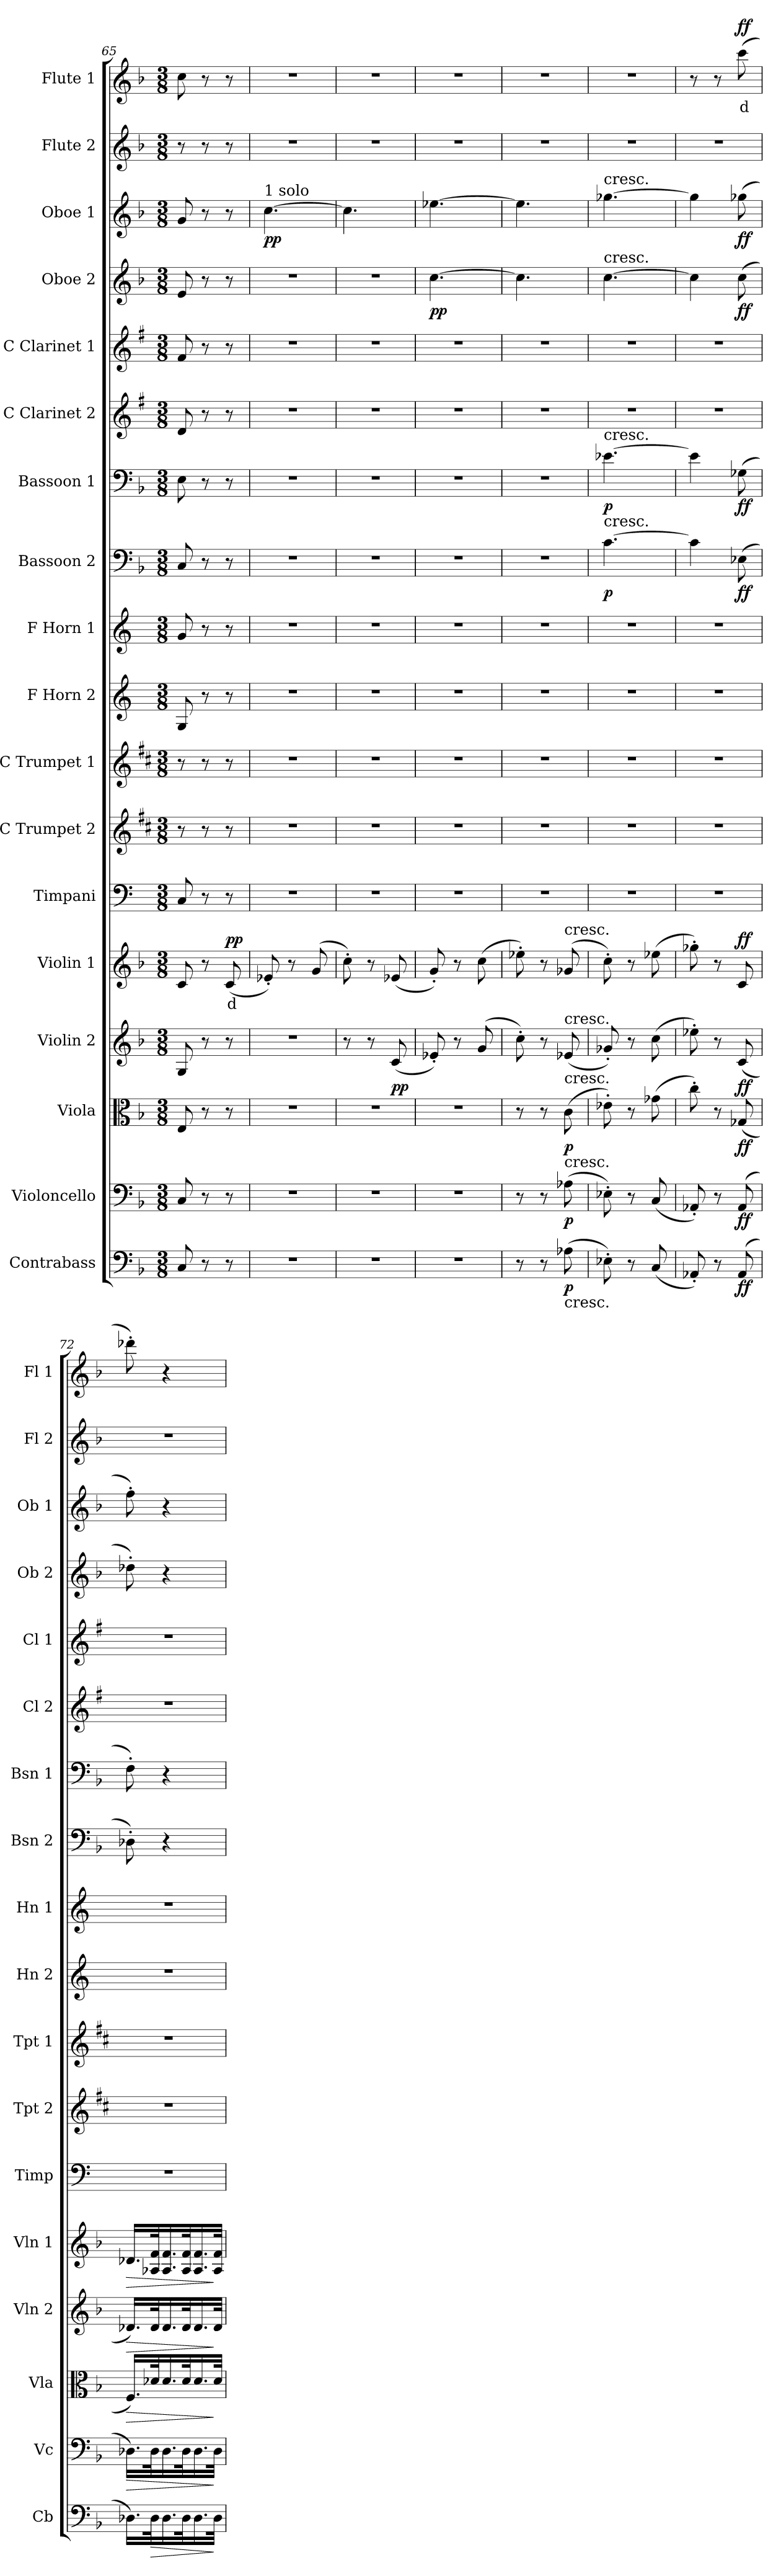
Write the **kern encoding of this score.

**kern	**dynam	**kern	**dynam	**kern	**dynam	**kern	**dynam	**kern	**text	**dynam	**kern	**kern	**kern	**kern	**kern	**kern	**dynam	**kern	**dynam	**kern	**kern	**kern	**dynam	**kern	**dynam	**kern	**kern	**text	**dynam
*part18	*part18	*part17	*part17	*part16	*part16	*part15	*part15	*part14	*part14	*part14	*part13	*part12	*part11	*part10	*part9	*part8	*part8	*part7	*part7	*part6	*part5	*part4	*part4	*part3	*part3	*part2	*part1	*part1	*part1
*staff18	*staff18	*staff17	*staff17	*staff16	*staff16	*staff15	*staff15	*staff14	*staff14	*staff14	*staff13	*staff12	*staff11	*staff10	*staff9	*staff8	*staff8	*staff7	*staff7	*staff6	*staff5	*staff4	*staff4	*staff3	*staff3	*staff2	*staff1	*staff1	*staff1
*I"Contrabass	*	*I"Violoncello	*	*I"Viola	*	*I"Violin 2	*	*I"Violin 1	*	*	*I"Timpani	*I"C Trumpet 2	*I"C Trumpet 1	*I"F Horn 2	*I"F Horn 1	*I"Bassoon 2	*	*I"Bassoon 1	*	*I"C Clarinet 2	*I"C Clarinet 1	*I"Oboe 2	*	*I"Oboe 1	*	*I"Flute 2	*I"Flute 1	*	*
*I'Cb	*	*I'Vc	*	*I'Vla	*	*I'Vln 2	*	*I'Vln 1	*	*	*I'Timp	*I'Tpt 2	*I'Tpt 1	*I'Hn 2	*I'Hn 1	*I'Bsn 2	*	*I'Bsn 1	*	*I'Cl 2	*I'Cl 1	*I'Ob 2	*	*I'Ob 1	*	*I'Fl 2	*I'Fl 1	*	*
!!LO:PB:g=z
*clefF4	*	*clefF4	*	*clefC3	*	*clefG2	*	*clefG2	*	*	*clefF4	*clefG2	*clefG2	*clefG2	*clefG2	*clefF4	*	*clefF4	*	*clefG2	*clefG2	*clefG2	*	*clefG2	*	*clefG2	*clefG2	*	*
*ITrd7c12	*	*	*	*	*	*	*	*	*	*	*	*ITrd1c2	*ITrd1c2	*ITrd4c7	*ITrd4c7	*	*	*	*	*ITrd1c2	*ITrd1c2	*	*	*	*	*	*	*	*
*k[b-]	*	*k[b-]	*	*k[b-]	*	*k[b-]	*	*k[b-]	*	*	*k[]	*k[]	*k[]	*k[b-]	*k[b-]	*k[b-]	*	*k[b-]	*	*k[b-]	*k[b-]	*k[b-]	*	*k[b-]	*	*k[b-]	*k[b-]	*	*
*F:	*	*F:	*	*F:	*	*F:	*	*F:	*	*	*	*	*	*	*	*F:	*	*F:	*	*F:	*F:	*F:	*	*F:	*	*F:	*F:	*	*
*M3/8	*	*M3/8	*	*M3/8	*	*M3/8	*	*M3/8	*	*	*M3/8	*M3/8	*M3/8	*M3/8	*M3/8	*M3/8	*	*M3/8	*	*M3/8	*M3/8	*M3/8	*	*M3/8	*	*M3/8	*M3/8	*	*
=65	=65	=65	=65	=65	=65	=65	=65	=65	=65	=65	=65	=65	=65	=65	=65	=65	=65	=65	=65	=65	=65	=65	=65	=65	=65	=65	=65	=65	=65
8CC/	.	8C/	.	8E/	.	8G/	.	8c/	.	.	8C/	8r	8r	8C/	8c/	8C/	.	8E\	.	8c/	8e/	8e/	.	8g/	.	8r	8cc\	.	.
8r	.	8r	.	8r	.	8r	.	8r	.	.	8r	8r	8r	8r	8r	8r	.	8r	.	8r	8r	8r	.	8r	.	8r	8r	.	.
!	!	!	!	!	!	!	!	!	!LO:LY:b:color=#FF0000	!LO:DY:b	!	!	!	!	!	!	!	!	!	!	!	!	!	!	!	!	!	!	!
8r	.	8r	.	8r	.	8r	.	(8c/	d	pp	8r	8r	8r	8r	8r	8r	.	8r	.	8r	8r	8r	.	8r	.	8r	8r	.	.
=66	=66	=66	=66	=66	=66	=66	=66	=66	=66	=66	=66	=66	=66	=66	=66	=66	=66	=66	=66	=66	=66	=66	=66	=66	=66	=66	=66	=66	=66
!	!	!	!	!	!	!	!	!	!	!	!	!	!	!	!	!	!	!	!	!	!	!	!	!LO:TX:a:t=1 solo	!	!	!	!	!
!	!	!	!	!	!	!	!	!	!	!	!	!	!	!	!	!	!	!	!	!	!	!	!	!	!LO:DY:b	!	!	!	!
4.r	.	4.r	.	4.r	.	4.r	.	8e-X'/)	.	.	4.r	4.r	4.r	4.r	4.r	4.r	.	4.r	.	4.r	4.r	4.r	.	[4.cc\	pp	4.r	4.r	.	.
.	.	.	.	.	.	.	.	8r	.	.	.	.	.	.	.	.	.	.	.	.	.	.	.	.	.	.	.	.	.
.	.	.	.	.	.	.	.	(8g/	.	.	.	.	.	.	.	.	.	.	.	.	.	.	.	.	.	.	.	.	.
=67	=67	=67	=67	=67	=67	=67	=67	=67	=67	=67	=67	=67	=67	=67	=67	=67	=67	=67	=67	=67	=67	=67	=67	=67	=67	=67	=67	=67	=67
4.r	.	4.r	.	4.r	.	8r	.	8cc'\)	.	.	4.r	4.r	4.r	4.r	4.r	4.r	.	4.r	.	4.r	4.r	4.r	.	4.cc\]	.	4.r	4.r	.	.
.	.	.	.	.	.	8r	.	8r	.	.	.	.	.	.	.	.	.	.	.	.	.	.	.	.	.	.	.	.	.
!	!	!	!	!	!	!	!LO:DY:b	!	!	!	!	!	!	!	!	!	!	!	!	!	!	!	!	!	!	!	!	!	!
.	.	.	.	.	.	(8c/	pp	(8e-X/	.	.	.	.	.	.	.	.	.	.	.	.	.	.	.	.	.	.	.	.	.
=68	=68	=68	=68	=68	=68	=68	=68	=68	=68	=68	=68	=68	=68	=68	=68	=68	=68	=68	=68	=68	=68	=68	=68	=68	=68	=68	=68	=68	=68
!	!	!	!	!	!	!	!	!	!	!	!	!	!	!	!	!	!	!	!	!	!	!	!LO:DY:b	!	!	!	!	!	!
4.r	.	4.r	.	4.r	.	8e-X'/)	.	8g'/)	.	.	4.r	4.r	4.r	4.r	4.r	4.r	.	4.r	.	4.r	4.r	[4.cc\	pp	[4.ee-X\	.	4.r	4.r	.	.
.	.	.	.	.	.	8r	.	8r	.	.	.	.	.	.	.	.	.	.	.	.	.	.	.	.	.	.	.	.	.
.	.	.	.	.	.	(8g/	.	(8cc\	.	.	.	.	.	.	.	.	.	.	.	.	.	.	.	.	.	.	.	.	.
=69	=69	=69	=69	=69	=69	=69	=69	=69	=69	=69	=69	=69	=69	=69	=69	=69	=69	=69	=69	=69	=69	=69	=69	=69	=69	=69	=69	=69	=69
8r	.	8r	.	8r	.	8cc'\)	.	8ee-X'\)	.	.	4.r	4.r	4.r	4.r	4.r	4.r	.	4.r	.	4.r	4.r	4.cc\]	.	4.ee-\]	.	4.r	4.r	.	.
8r	.	8r	.	8r	.	8r	.	8r	.	.	.	.	.	.	.	.	.	.	.	.	.	.	.	.	.	.	.	.	.
!	!	!	!	!	!	!	!	!LO:TX:a:t=cresc.	!	!	!	!	!	!	!	!	!	!	!	!	!	!	!	!	!	!	!	!	!
!	!	!	!	!	!	!LO:TX:a:t=cresc.	!	!	!	!	!	!	!	!	!	!	!	!	!	!	!	!	!	!	!	!	!	!	!
!	!	!	!	!LO:TX:a:t=cresc.	!	!	!	!	!	!	!	!	!	!	!	!	!	!	!	!	!	!	!	!	!	!	!	!	!
!	!	!LO:TX:a:t=cresc.	!	!	!	!	!	!	!	!	!	!	!	!	!	!	!	!	!	!	!	!	!	!	!	!	!	!	!
!LO:TX:b:t=cresc.	!	!	!	!	!	!	!	!	!	!	!	!	!	!	!	!	!	!	!	!	!	!	!	!	!	!	!	!	!
!	!LO:DY:b	!	!LO:DY:b	!	!LO:DY:b	!	!	!	!	!	!	!	!	!	!	!	!	!	!	!	!	!	!	!	!	!	!	!	!
(8AA-X\	p	(8A-X\	p	(8c\	p	(8e-X/	.	(8g-X/	.	.	.	.	.	.	.	.	.	.	.	.	.	.	.	.	.	.	.	.	.
=70	=70	=70	=70	=70	=70	=70	=70	=70	=70	=70	=70	=70	=70	=70	=70	=70	=70	=70	=70	=70	=70	=70	=70	=70	=70	=70	=70	=70	=70
!	!	!	!	!	!	!	!	!	!	!	!	!	!	!	!	!	!	!	!	!	!	!	!	!LO:TX:a:t=cresc.	!	!	!	!	!
!	!	!	!	!	!	!	!	!	!	!	!	!	!	!	!	!	!	!	!	!	!	!LO:TX:a:t=cresc.	!	!	!	!	!	!	!
!	!	!	!	!	!	!	!	!	!	!	!	!	!	!	!	!	!	!LO:TX:a:t=cresc.	!	!	!	!	!	!	!	!	!	!	!
!	!	!	!	!	!	!	!	!	!	!	!	!	!	!	!	!LO:TX:a:t=cresc.	!	!	!	!	!	!	!	!	!	!	!	!	!
!	!	!	!	!	!	!	!	!	!	!	!	!	!	!	!	!	!LO:DY:b	!	!LO:DY:b	!	!	!	!	!	!	!	!	!	!
8EE-X'\)	.	8E-X'\)	.	8e-X'\)	.	8g-X'/)	.	8cc'\)	.	.	4.r	4.r	4.r	4.r	4.r	[4.c\	p	[4.e-X\	p	4.r	4.r	[4.cc\	.	[4.gg-X\	.	4.r	4.r	.	.
8r	.	8r	.	8r	.	8r	.	8r	.	.	.	.	.	.	.	.	.	.	.	.	.	.	.	.	.	.	.	.	.
(8CC/	.	(8C/	.	(8g-X\	.	(8cc\	.	(8ee-X\	.	.	.	.	.	.	.	.	.	.	.	.	.	.	.	.	.	.	.	.	.
=71	=71	=71	=71	=71	=71	=71	=71	=71	=71	=71	=71	=71	=71	=71	=71	=71	=71	=71	=71	=71	=71	=71	=71	=71	=71	=71	=71	=71	=71
8AAA-X'/)	.	8AA-X'/)	.	8cc'\)	.	8ee-X'\)	.	8gg-X'\)	.	.	4.r	4.r	4.r	4.r	4.r	4c\]	.	4e-\]	.	4.r	4.r	4cc\]	.	4gg-\]	.	4.r	8r	.	.
8r	.	8r	.	8r	.	8r	.	8r	.	.	.	.	.	.	.	.	.	.	.	.	.	.	.	.	.	.	8r	.	.
!	!LO:DY:b	!	!LO:DY:b	!	!LO:DY:b	!	!LO:DY:b	!	!	!LO:DY:b	!	!	!	!	!	!	!LO:DY:b	!	!LO:DY:b	!	!	!	!LO:DY:b	!	!LO:DY:b	!	!	!LO:LY:b:color=#FF0000	!LO:DY:b
(8AAA-/	ff	(8AA-/	ff	(8G-X/	ff	(8c/	ff	8c/	.	ff	.	.	.	.	.	(8E-X\	ff	(8G-X\	ff	.	.	(8cc\	ff	(8gg-X\	ff	.	(8ccc\	d	ff
=72	=72	=72	=72	=72	=72	=72	=72	=72	=72	=72	=72	=72	=72	=72	=72	=72	=72	=72	=72	=72	=72	=72	=72	=72	=72	=72	=72	=72	=72
!	!	!	!LO:HP:b	!	!LO:HP:b	!	!LO:HP:b	!	!	!LO:HP:b	!	!	!	!	!	!	!	!	!	!	!	!	!	!	!	!	!	!	!
16.DD-X\LL)	.	16.D-X\LL)	>	16.F/LL)	>	16.d-X/LL)	>	16.d-X/LL	.	>	4.r	4.r	4.r	4.r	4.r	8D-X'\)	.	8F'\)	.	4.r	4.r	8dd-X'\)	.	8ff'\)	.	4.r	8ddd-X'\)	.	.
!	!LO:HP:b	!	!	!	!	!	!	!	!	!	!	!	!	!	!	!	!	!	!	!	!	!	!	!	!	!	!	!	!
32DD-\K	>	32D-\K	.	32d-X/K	.	32d-/K	.	32A-X/ 32f/K	.	.	.	.	.	.	.	.	.	.	.	.	.	.	.	.	.	.	.	.	.
16.DD-\	.	16.D-\	.	16.d-/	.	16.d-/	.	16.A-/ 16.f/	.	.	.	.	.	.	.	4r	.	4r	.	.	.	4r	.	4r	.	.	4r	.	.
32DD-\K	.	32D-\K	.	32d-/K	.	32d-/K	.	32A-/ 32f/K	.	.	.	.	.	.	.	.	.	.	.	.	.	.	.	.	.	.	.	.	.
16.DD-\	.	16.D-\	.	16.d-/	.	16.d-/	.	16.A-/ 16.f/	.	.	.	.	.	.	.	.	.	.	.	.	.	.	.	.	.	.	.	.	.
32DD-\JJk	]	32D-\JJk	]	32d-/JJk	]	32d-/JJk	]	32A-/ 32f/JJk	.	]	.	.	.	.	.	.	.	.	.	.	.	.	.	.	.	.	.	.	.
=	=	=	=	=	=	=	=	=	=	=	=	=	=	=	=	=	=	=	=	=	=	=	=	=	=	=	=	=	=
*-	*-	*-	*-	*-	*-	*-	*-	*-	*-	*-	*-	*-	*-	*-	*-	*-	*-	*-	*-	*-	*-	*-	*-	*-	*-	*-	*-	*-	*-
